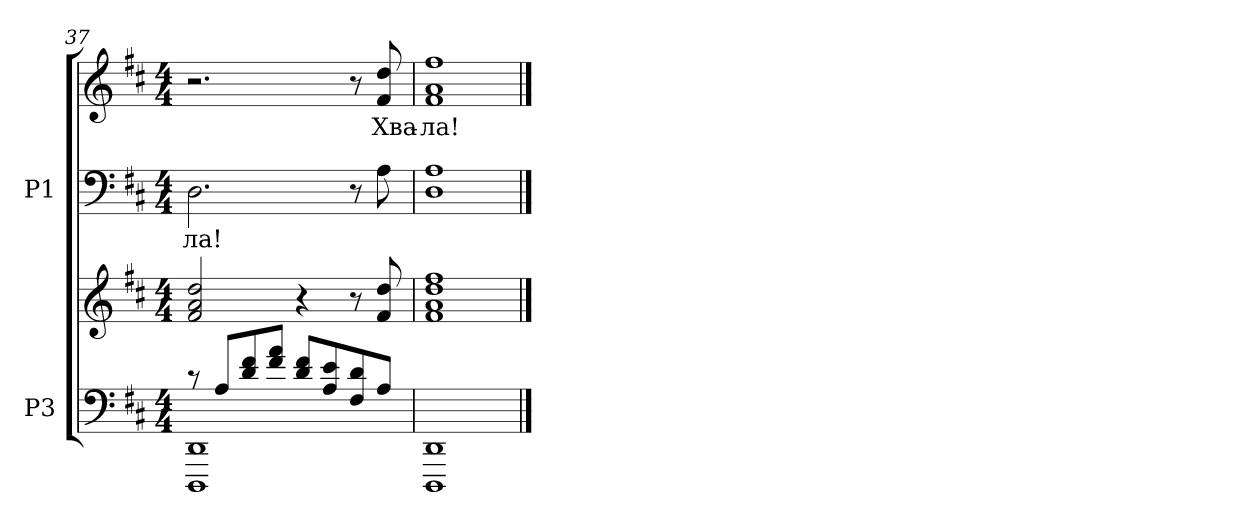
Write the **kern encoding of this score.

**kern	**kern	**kern	**text	**kern	**text
*part2	*part2	*part1	*part1	*part1	*part1
*staff4	*staff3	*staff2	*staff2	*staff1	*staff1
*I"P3	*	*I"P1	*	*	*
*clefF4	*clefG2	*clefF4	*	*clefG2	*
*k[f#c#]	*k[f#c#]	*k[f#c#]	*	*k[f#c#]	*
*D:	*D:	*D:	*	*D:	*
*M4/4	*M4/4	*M4/4	*	*M4/4	*
=37	=37	=37	=37	=37	=37
*^	*	*	*	*	*
!	!	!	!	!LO:LY:a:color=#000000	!	!
8r	1DDDi 1DDi	2f#i/ 2ai 2ddi	2.Di\	-ла!	2.r	.
8Ai/L	.	.	.	.	.	.
8di/ 8f#i	.	.	.	.	.	.
8f#i/ 8aiJ	.	.	.	.	.	.
8di/ 8f#iL	.	4r	.	.	.	.
8Ai/ 8ei	.	.	.	.	.	.
8F#i/ 8di	.	8r	8r	.	8r	.
!	!	!	!	!	!	!LO:LY:b:color=#000000
8Ai/J	.	8f#i/ 8ddi	8Ai\	.	8f#i/ 8ddi	Хва-
*v	*v	*	*	*	*	*
=38	=38	=38	=38	=38	=38
!	!	!	!	!	!LO:LY:b:color=#000000
1DDDi 1DDi	1f#i 1ai 1ddi 1ff#i	1Di 1Ai	.	1f#i 1ai 1ff#i	-ла!
==	==	==	==	==	==
*-	*-	*-	*-	*-	*-
